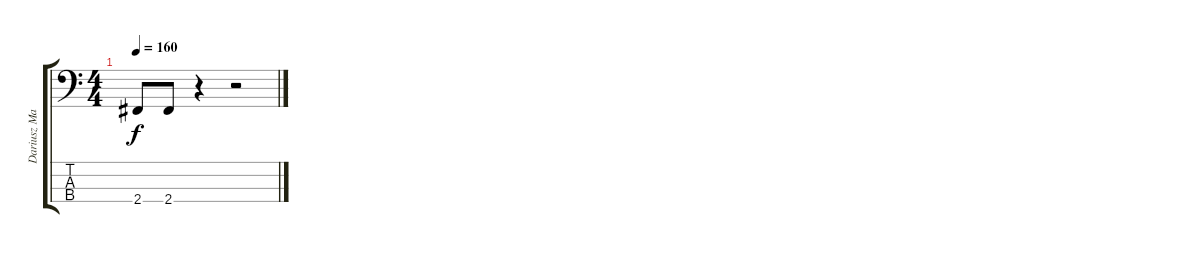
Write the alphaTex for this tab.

\track ("Dariusz Malinowski" "Dariusz Ma") {instrument distortionguitar}
\staff {score tabs}
\tuning (G2 D2 A1 E1) {hide}
\ts (4 4)
\tempo 160
\clef f4
\ks c
2.4.8{dy f} 2.4.8 r.4 r.2
